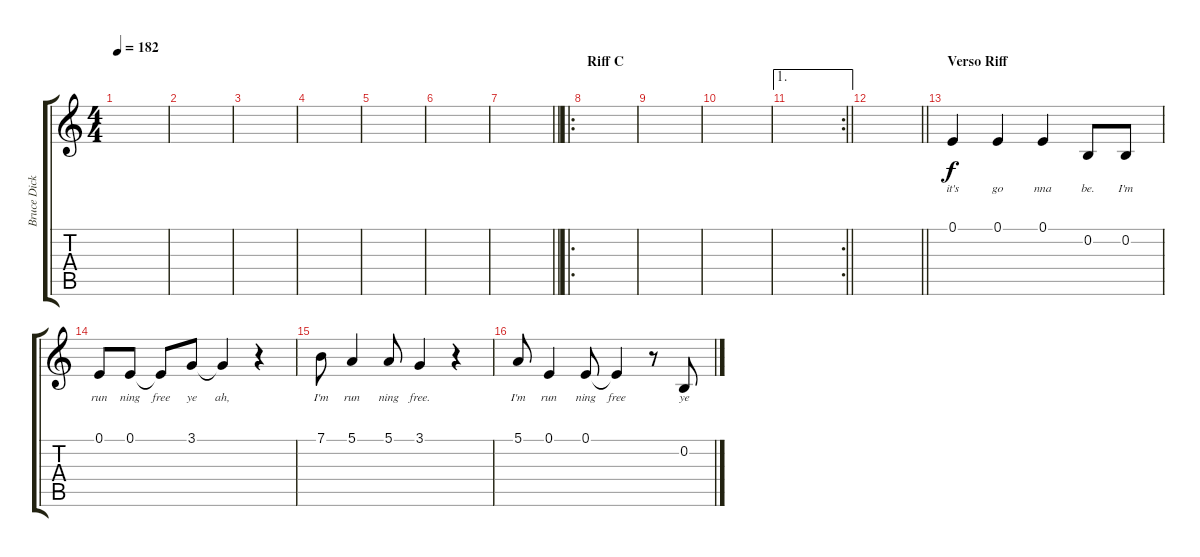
\track ("Bruce Dickinson" "Bruce Dick") {instrument lead2sawtooth}
\staff {score tabs}
\tuning (E4 B3 G3 D3 A2 E2) {hide}
\ts (4 4)
\tempo 182
\clef g2
\ks c
|
|
|
|
|
|
\barLineRight lightlight
|
\ro
\section ("" "Riff C")
|
|
|
\ae 1
\rc 2
\barLineRight lightlight
|
\barLineRight lightlight
|
\section ("" "Verso Riff")
0.1.4{lyrics (0 "it's") lyrics (1 "") lyrics (2 "") lyrics (3 "") lyrics (4 "")} 0.1.4{lyrics (0 "go") lyrics (1 "") lyrics (2 "") lyrics (3 "") lyrics (4 "")} 0.1.4{lyrics (0 "nna") lyrics (1 "") lyrics (2 "") lyrics (3 "") lyrics (4 "")} 0.2.8{lyrics (0 "be.") lyrics (1 "") lyrics (2 "") lyrics (3 "") lyrics (4 "")} 0.2.8{lyrics (0 "I'm") lyrics (1 "") lyrics (2 "") lyrics (3 "") lyrics (4 "")} |
0.1.8{lyrics (0 "run") lyrics (1 "") lyrics (2 "") lyrics (3 "") lyrics (4 "")} 0.1.8{lyrics (0 "ning") lyrics (1 "") lyrics (2 "") lyrics (3 "") lyrics (4 "")} 0.1{t}.8{lyrics (0 "free") lyrics (1 "") lyrics (2 "") lyrics (3 "") lyrics (4 "")} 3.1.8{lyrics (0 "ye") lyrics (1 "") lyrics (2 "") lyrics (3 "") lyrics (4 "")} 3.1{t}.4{lyrics (0 "ah,") lyrics (1 "") lyrics (2 "") lyrics (3 "") lyrics (4 "")} r.4 |
7.1.8{lyrics (0 "I'm") lyrics (1 "") lyrics (2 "") lyrics (3 "") lyrics (4 "")} 5.1.4{lyrics (0 "run") lyrics (1 "") lyrics (2 "") lyrics (3 "") lyrics (4 "")} 5.1.8{lyrics (0 "ning") lyrics (1 "") lyrics (2 "") lyrics (3 "") lyrics (4 "")} 3.1.4{lyrics (0 "free.") lyrics (1 "") lyrics (2 "") lyrics (3 "") lyrics (4 "")} r.4 |
5.1.8{lyrics (0 "I'm") lyrics (1 "") lyrics (2 "") lyrics (3 "") lyrics (4 "")} 0.1.4{lyrics (0 "run") lyrics (1 "") lyrics (2 "") lyrics (3 "") lyrics (4 "")} 0.1.8{lyrics (0 "ning") lyrics (1 "") lyrics (2 "") lyrics (3 "") lyrics (4 "")} 0.1{t}.4{lyrics (0 "free") lyrics (1 "") lyrics (2 "") lyrics (3 "") lyrics (4 "")} r.8 0.2.8{lyrics (0 "ye") lyrics (1 "") lyrics (2 "") lyrics (3 "") lyrics (4 "")}
